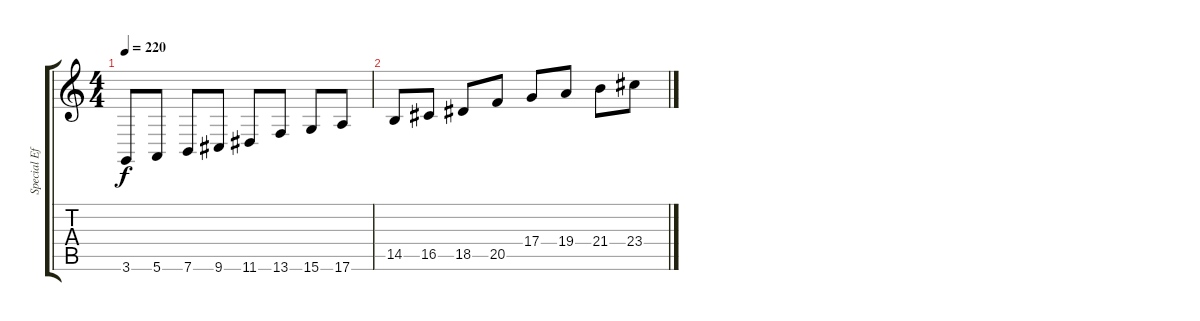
\track ("Special Effect" "Special Ef") {instrument guitarfretnoise}
\staff {score tabs}
\tuning (E4 B3 G3 D3 A2 E2) {hide}
\ts (4 4)
\tempo 220
\clef g2
\ks c
3.6.8{dy f} 5.6.8 7.6.8 9.6.8 11.6.8 13.6.8 15.6.8 17.6.8 |
14.5.8 16.5.8 18.5.8 20.5.8 17.4.8 19.4.8 21.4.8 23.4.8
